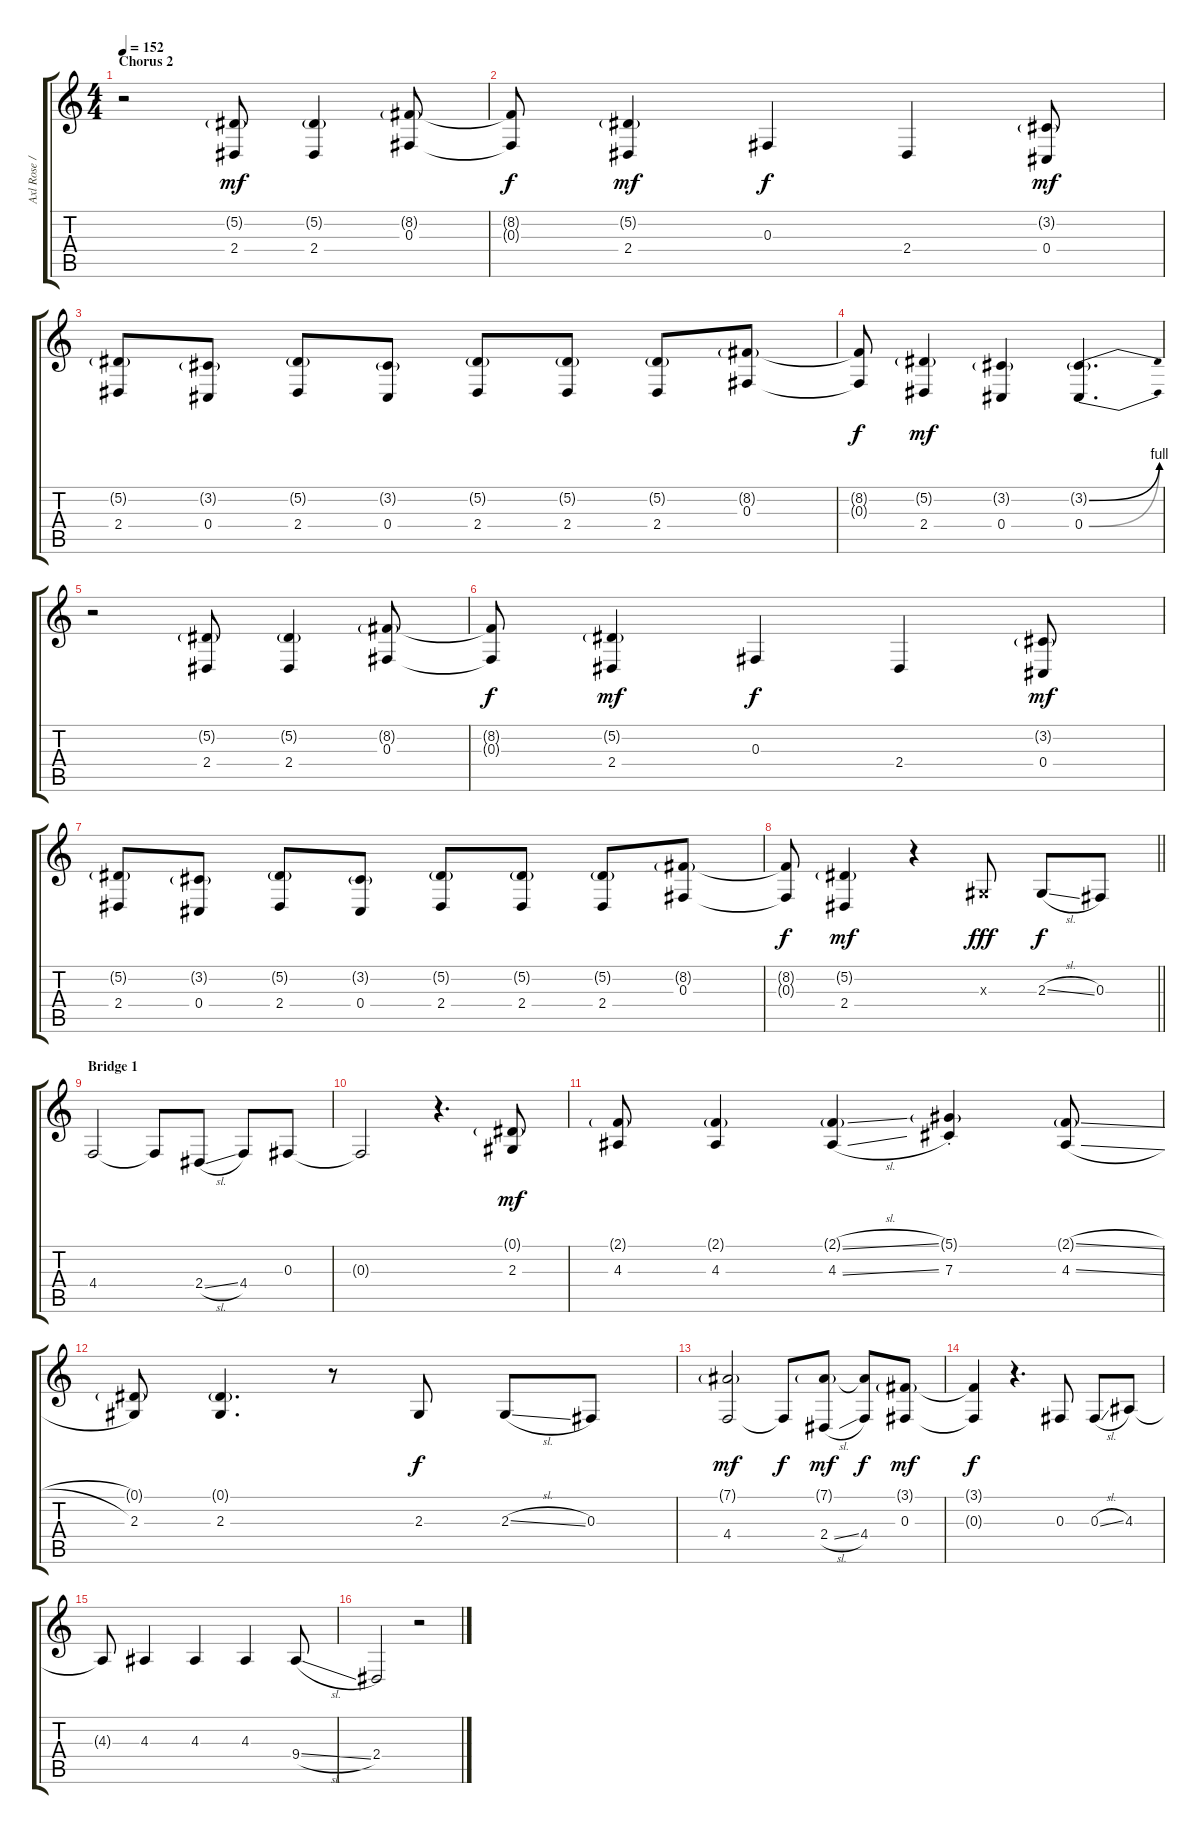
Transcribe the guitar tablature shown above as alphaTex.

\track ("Axl Rose / Duff McKagan" "Axl Rose /") {instrument altosax}
\staff {score tabs}
\tuning (Eb4 Bb3 Gb3 Db3 Ab2 Eb2) {hide}
\ts (4 4)
\section ("" "Chorus 2")
\tempo 152
\clef g2
\ks c
r.2{dy mf} (5.2{g} 2.4).8 (5.2{g} 2.4).4 (8.2{g} 0.3).8 |
(8.2{t} 0.3{t}).8{dy f} (5.2{g} 2.4).4{dy mf} 0.3.4{dy f} 2.4.4 (3.2{g} 0.4).8{dy mf} |
(5.2{g} 2.4).8 (3.2{g} 0.4).8 (5.2{g} 2.4).8 (3.2{g} 0.4).8 (5.2{g} 2.4).8 (5.2{g} 2.4).8 (5.2{g} 2.4).8 (8.2{g} 0.3).8 |
(8.2{t} 0.3{t}).8{dy f} (5.2{g} 2.4).4{dy mf} (3.2{g} 0.4).4 (3.2{be (bend 0 0 60 4) g} 0.4{be (bend 0 0 60 4)}).4{d} |
r.2 (5.2{g} 2.4).8 (5.2{g} 2.4).4 (8.2{g} 0.3).8 |
(8.2{t} 0.3{t}).8{dy f} (5.2{g} 2.4).4{dy mf} 0.3.4{dy f} 2.4.4 (3.2{g} 0.4).8{dy mf} |
(5.2{g} 2.4).8 (3.2{g} 0.4).8 (5.2{g} 2.4).8 (3.2{g} 0.4).8 (5.2{g} 2.4).8 (5.2{g} 2.4).8 (5.2{g} 2.4).8 (8.2{g} 0.3).8 |
\barLineRight lightlight
(8.2{t} 0.3{t}).8{dy f} (5.2{g} 2.4).4{dy mf} r.4 2.3{x}.8{dy fff} 2.3{sl}.8{dy f} 0.3.8 |
\section ("" "Bridge 1")
4.4.2 4.4{t}.8 2.4{sl}.8 4.4.8 0.3.8 |
0.3{t}.2 r.4{d} (0.1{g} 2.3).8{dy mf} |
(2.1{g} 4.3).8 (2.1{g} 4.3).4 (2.1{sl g} 4.3{sl}).4 (5.1{g} 7.3{st}).4 (2.1{sl g} 4.3{sl}).8 |
(0.1{g} 2.3).8 (0.1{g} 2.3).4{d} r.8 2.3.8{dy f} 2.3{sl}.8 0.3.8 |
(7.1{g} 4.4).2{dy mf} 4.4{t}.8{dy f} (7.1{g} 2.4{sl}).8{dy mf} (7.1{t} 4.4).8{dy f} (3.1{g} 0.3).8{dy mf} |
(3.1{t} 0.3{t}).4{dy f} r.4{d} 0.3.8 0.3{sl}.8 4.3.8 |
4.3{t}.8 4.3.4 4.3.4 4.3.4 9.4{sl}.8 |
2.4.2 r.2
